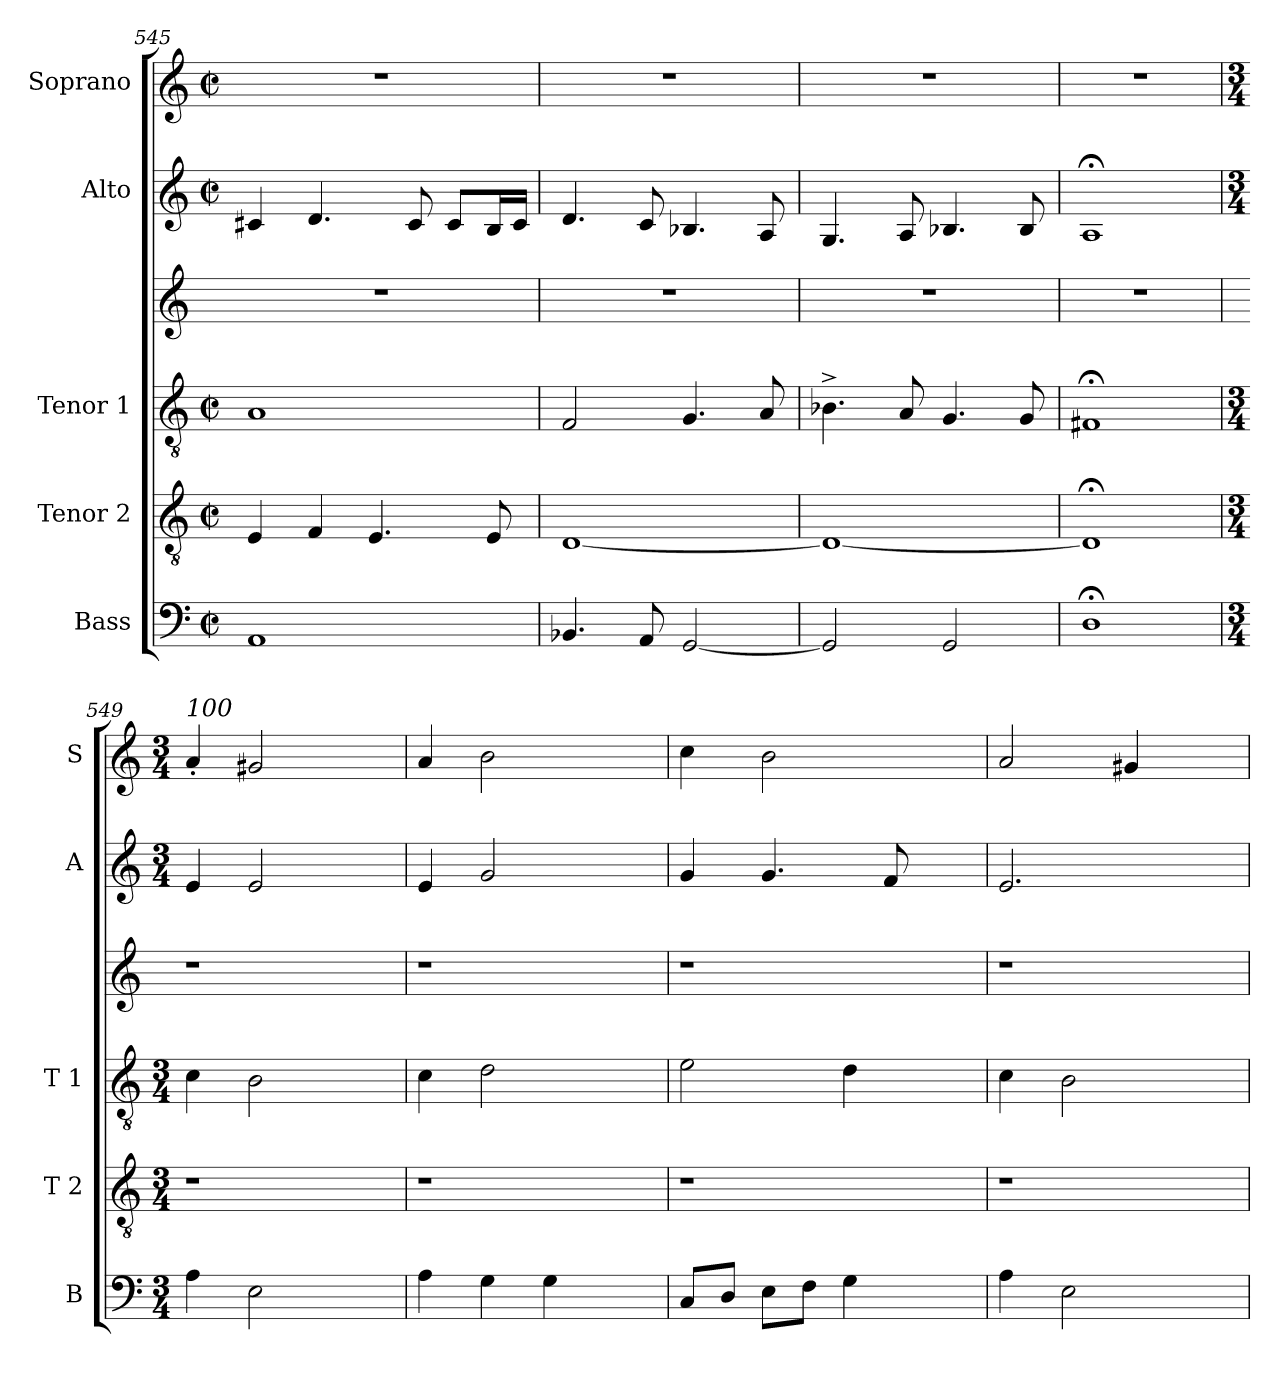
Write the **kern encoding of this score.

**kern	**kern	**kern	**kern	**kern	**kern
*part6	*part5	*part4	*part3	*part2	*part1
*staff6	*staff5	*staff4	*staff3	*staff2	*staff1
*I"Bass	*I"Tenor 2	*I"Tenor 1	*	*I"Alto	*I"Soprano
*I'B	*I'T 2	*I'T 1	*	*I'A	*I'S
*clefF4	*clefGv2	*clefGv2	*clefG2	*clefG2	*clefG2
*k[]	*k[]	*k[]	*k[]	*k[]	*k[]
*C:	*C:	*C:	*C:	*C:	*C:
*M2/2	*M2/2	*M2/2	*	*M2/2	*M2/2
*met(c|)	*met(c|)	*met(c|)	*	*met(c|)	*met(c|)
=545	=545	=545	=545	=545	=545
1AA	4E/	1A	1r	4c#X/	1r
.	4F/	.	.	4.d/	.
.	4.E/	.	.	.	.
.	.	.	.	8c#/	.
.	.	.	.	8c#/L	.
.	8E/	.	.	16B/L	.
.	.	.	.	16c#/JJ	.
=546	=546	=546	=546	=546	=546
4.BB-X/	[<1D	2F/	1r	4.d/	1r
8AA/	.	.	.	8c/	.
[<2GG/	.	4.G/	.	4.B-X/	.
.	.	8A/	.	8A/	.
=547	=547	=547	=547	=547	=547
2GG/]	1D_	4.B-X^>\	1r	4.G/	1r
.	.	8A/	.	8A/	.
2GG/	.	4.G/	.	4.B-X/	.
.	.	8G/	.	8B-/	.
=548	=548	=548	=548	=548	=548
1D;<	1D;]	1F#X;	1r	1A;	1r
!!LO:PB:g=z
=549	=549	=549	=549	=549	=549
*M3/4	*M3/4	*M3/4	*	*M3/4	*M3/4
*	*	*	*	*	*MM200
!	!	!	!	!	!LO:TX:a:i:t=100
!	!LO:N:vis=1	!	!	!	!
4A\	2.r	4c\	1r	4e/	4a'</
2E\	.	2B\	.	2e/	2g#X/
4ryy	4ryy	4ryy	.	4ryy	4ryy
=550	=550	=550	=550	=550	=550
!	!LO:N:vis=1	!	!	!	!
4A\	2.r	4c\	1r	4e/	4a/
4G\	.	2d\	.	2g/	2b\
4G\	.	.	.	.	.
4ryy	4ryy	4ryy	.	4ryy	4ryy
=551	=551	=551	=551	=551	=551
!	!LO:N:vis=1	!	!	!	!
8C/L	2.r	2e\	1r	4g/	4cc\
8D/J	.	.	.	.	.
8E\L	.	.	.	4.g/	2b\
8F\J	.	.	.	.	.
4G\	.	4d\	.	.	.
.	.	.	.	8f/	.
4ryy	4ryy	4ryy	.	4ryy	4ryy
=552	=552	=552	=552	=552	=552
!	!LO:N:vis=1	!	!	!	!
4A\	2.r	4c\	1r	2.e/	2a/
2E\	.	2B\	.	.	.
.	.	.	.	.	4g#X/
4ryy	4ryy	4ryy	.	4ryy	4ryy
=	=	=	=	=	=
*-	*-	*-	*-	*-	*-
